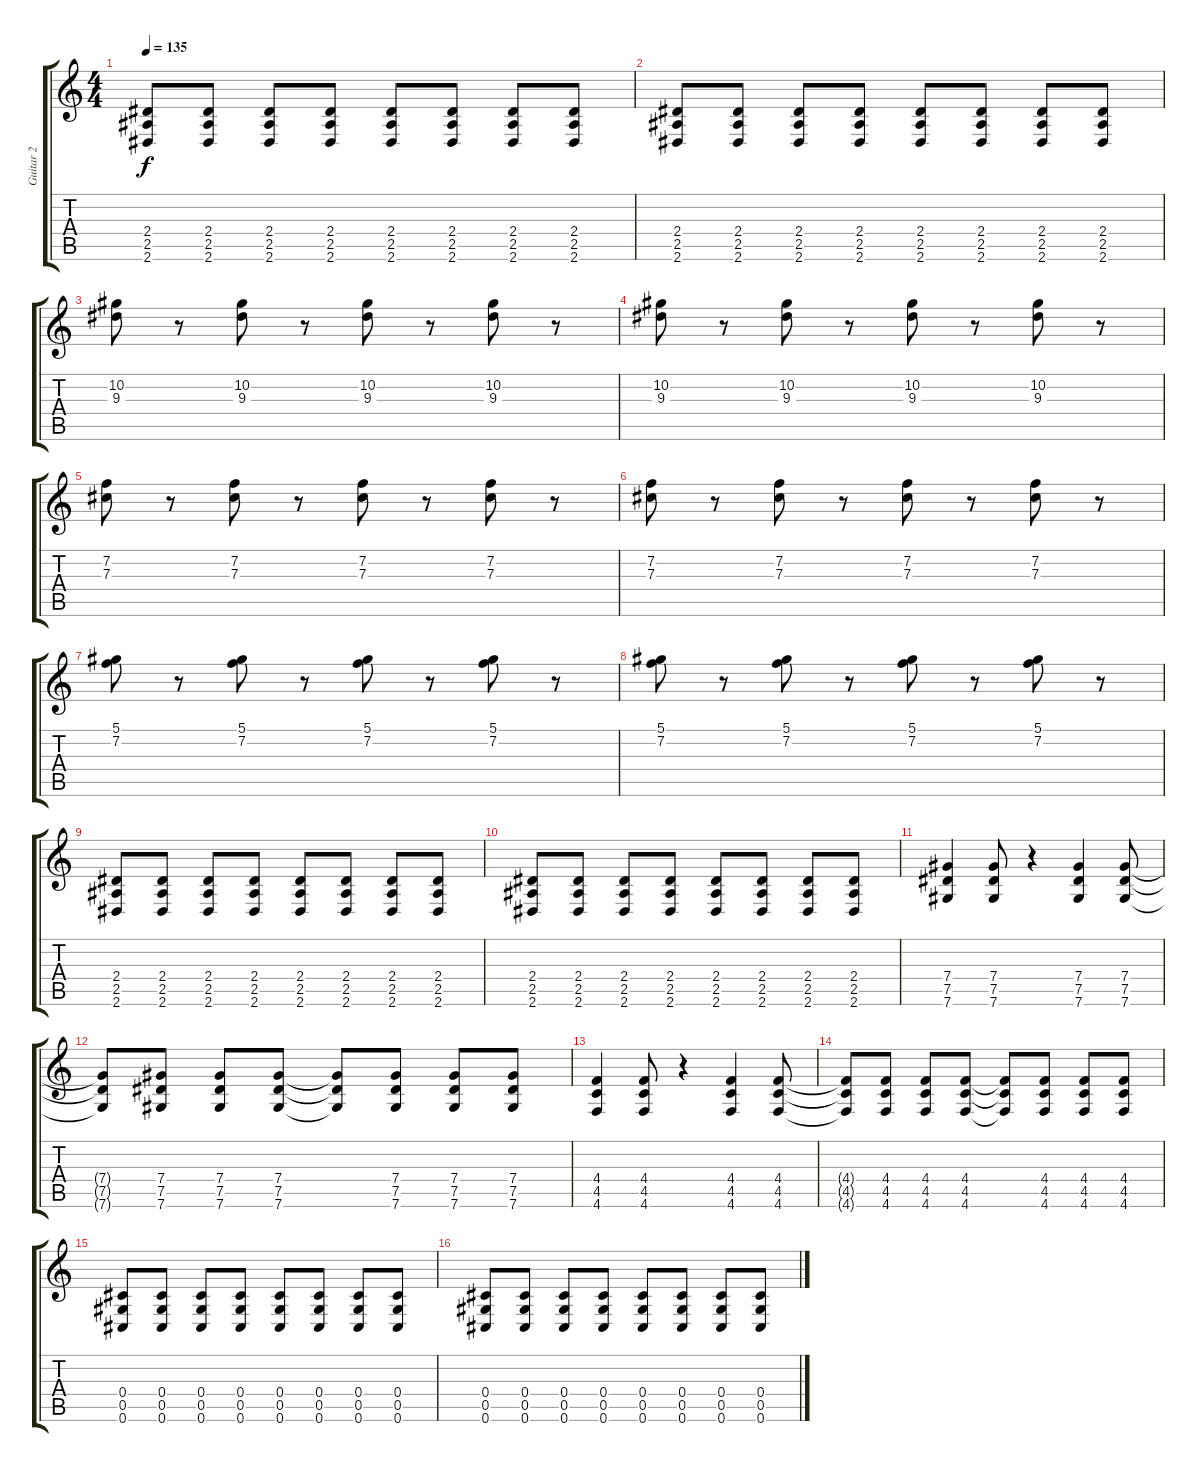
\track ("Guitar 2" "Guitar 2") {instrument overdrivenguitar}
\staff {score tabs}
\tuning (Eb4 Bb3 Gb3 Db3 Ab2 Db2) {hide}
\ts (4 4)
\tempo 135
\clef g2
\ks c
(2.4 2.5 2.6).8{dy f} (2.4 2.5 2.6).8 (2.4 2.5 2.6).8 (2.4 2.5 2.6).8 (2.4 2.5 2.6).8 (2.4 2.5 2.6).8 (2.4 2.5 2.6).8 (2.4 2.5 2.6).8 |
(2.4 2.5 2.6).8 (2.4 2.5 2.6).8 (2.4 2.5 2.6).8 (2.4 2.5 2.6).8 (2.4 2.5 2.6).8 (2.4 2.5 2.6).8 (2.4 2.5 2.6).8 (2.4 2.5 2.6).8 |
(10.2 9.3).8 r.8 (10.2 9.3).8 r.8 (10.2 9.3).8 r.8 (10.2 9.3).8 r.8 |
(10.2 9.3).8 r.8 (10.2 9.3).8 r.8 (10.2 9.3).8 r.8 (10.2 9.3).8 r.8 |
(7.2 7.3).8 r.8 (7.2 7.3).8 r.8 (7.2 7.3).8 r.8 (7.2 7.3).8 r.8 |
(7.2 7.3).8 r.8 (7.2 7.3).8 r.8 (7.2 7.3).8 r.8 (7.2 7.3).8 r.8 |
(5.1 7.2).8 r.8 (5.1 7.2).8 r.8 (5.1 7.2).8 r.8 (5.1 7.2).8 r.8 |
(5.1 7.2).8 r.8 (5.1 7.2).8 r.8 (5.1 7.2).8 r.8 (5.1 7.2).8 r.8 |
(2.4 2.5 2.6).8 (2.4 2.5 2.6).8 (2.4 2.5 2.6).8 (2.4 2.5 2.6).8 (2.4 2.5 2.6).8 (2.4 2.5 2.6).8 (2.4 2.5 2.6).8 (2.4 2.5 2.6).8 |
(2.4 2.5 2.6).8 (2.4 2.5 2.6).8 (2.4 2.5 2.6).8 (2.4 2.5 2.6).8 (2.4 2.5 2.6).8 (2.4 2.5 2.6).8 (2.4 2.5 2.6).8 (2.4 2.5 2.6).8 |
(7.4 7.5 7.6).4 (7.4 7.5 7.6).8 r.4 (7.4 7.5 7.6).4 (7.4 7.5 7.6).8 |
(7.4{t} 7.5{t} 7.6{t}).8 (7.4 7.5 7.6).8 (7.4 7.5 7.6).8 (7.4 7.5 7.6).8 (7.4{t} 7.5{t} 7.6{t}).8 (7.4 7.5 7.6).8 (7.4 7.5 7.6).8 (7.4 7.5 7.6).8 |
(4.4 4.5 4.6).4 (4.4 4.5 4.6).8 r.4 (4.4 4.5 4.6).4 (4.4 4.5 4.6).8 |
(4.4{t} 4.5{t} 4.6{t}).8 (4.4 4.5 4.6).8 (4.4 4.5 4.6).8 (4.4 4.5 4.6).8 (4.4{t} 4.5{t} 4.6{t}).8 (4.4 4.5 4.6).8 (4.4 4.5 4.6).8 (4.4 4.5 4.6).8 |
(0.4 0.5 0.6).8 (0.4 0.5 0.6).8 (0.4 0.5 0.6).8 (0.4 0.5 0.6).8 (0.4 0.5 0.6).8 (0.4 0.5 0.6).8 (0.4 0.5 0.6).8 (0.4 0.5 0.6).8 |
(0.4 0.5 0.6).8 (0.4 0.5 0.6).8 (0.4 0.5 0.6).8 (0.4 0.5 0.6).8 (0.4 0.5 0.6).8 (0.4 0.5 0.6).8 (0.4 0.5 0.6).8 (0.4 0.5 0.6).8
